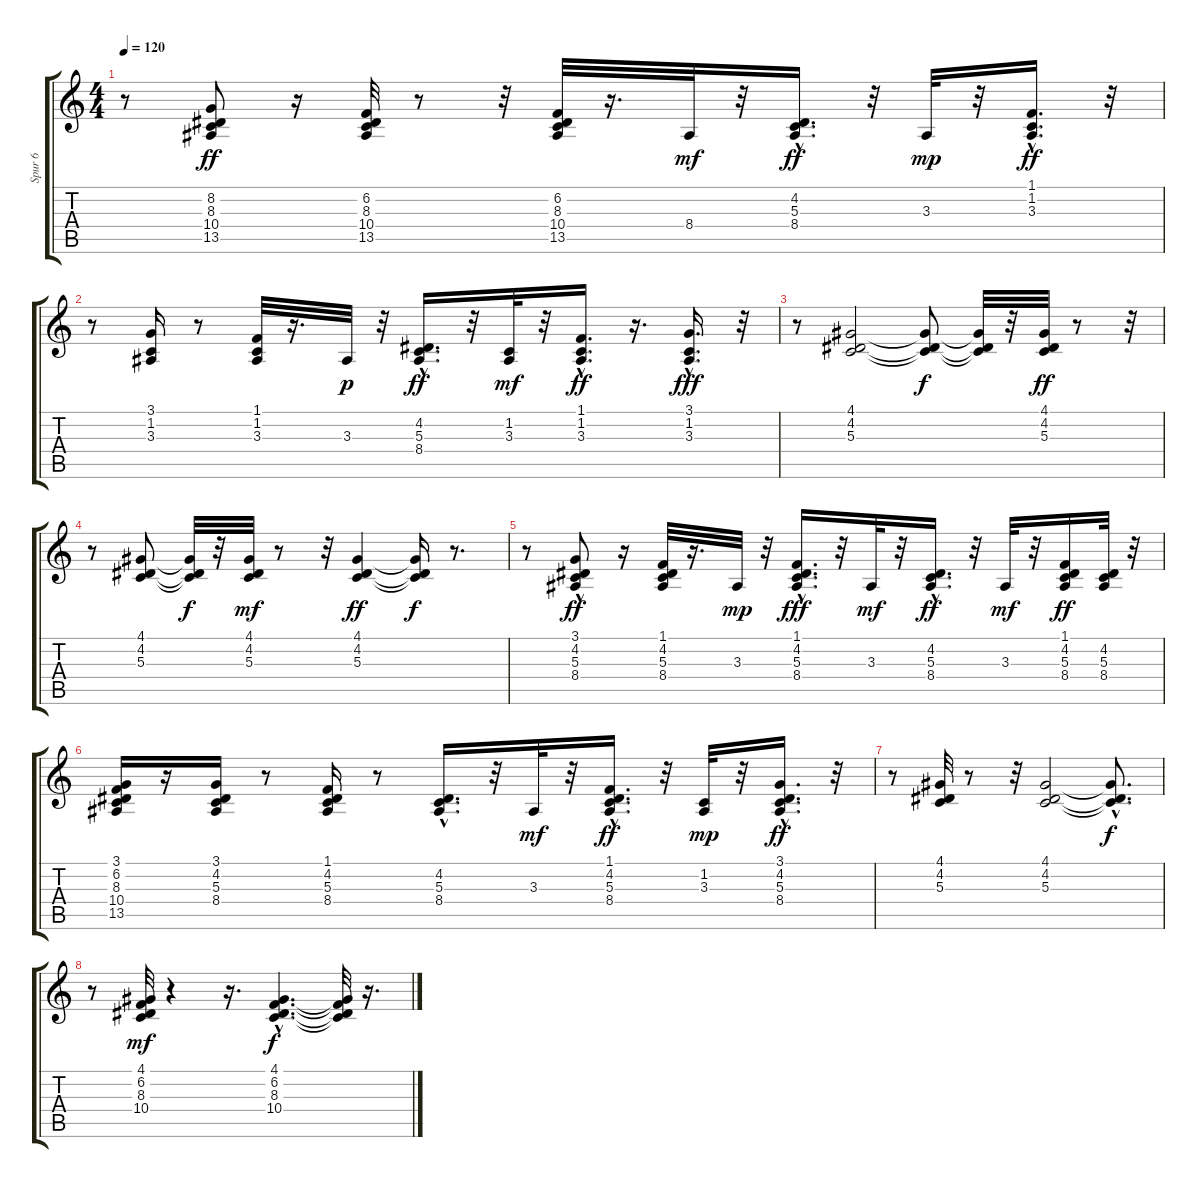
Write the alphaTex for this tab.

\track ("Spur 6" "Spur 6") {instrument electricgrandpiano}
\staff {score tabs}
\tuning (E4 B3 G3 D3 A2 E2) {hide}
\ts (4 4)
\tempo 120
\clef g2
\ks c
r.8{dy fff} (8.2 8.3 10.4 13.5).8{dy ff} r.16 (6.2 8.3 10.4 13.5).32 r.8 r.32 (6.2 8.3 10.4 13.5).32 r.16{d} 8.4.32{dy mf} r.32 (4.2{hac} 5.3{hac} 8.4).16{d dy ff} r.32 3.3.32{dy mp} r.32 (1.1 1.2 3.3{hac}).16{d dy ff} r.32 |
r.8 (3.1 1.2 3.3).16 r.8 (1.1 1.2 3.3).32 r.16{d} 3.3.32{dy p} r.32 (4.2{hac} 5.3 8.4).16{d dy ff} r.32 (1.2 3.3).32{dy mf} r.32 (1.1{hac} 1.2 3.3).16{d dy ff} r.16{d} (3.1{hac} 1.2 3.3{hac}).16{d dy fff} r.32 |
r.8 (4.1 4.2 5.3).2 (4.1{t} 4.2{t} 5.3{t}).8{dy f} (4.1{t} 4.2{t} 5.3{t}).32 r.32 (4.1 4.2 5.3).32{dy ff} r.8 r.32 |
r.8 (4.1 4.2 5.3).8 (4.1{t} 4.2{t} 5.3{t}).32{dy f} r.32 (4.1 4.2 5.3).32{dy mf} r.8 r.32 (4.1 4.2 5.3).4{dy ff} (4.1{t} 4.2{t} 5.3{t}).16{dy f} r.8{d} |
r.8 (3.1 4.2 5.3 8.4{hac}).8{dy ff} r.16 (1.1 4.2 5.3 8.4).32 r.16{d} 3.3.32{dy mp} r.32 (1.1{hac} 4.2 5.3 8.4).16{d dy fff} r.32 3.3.32{dy mf} r.32 (4.2{hac} 5.3 8.4).16{d dy ff} r.32 3.3.32{dy mf} r.32 (1.1 4.2 5.3 8.4).16{dy ff} (4.2 5.3 8.4).32 r.32 |
(3.1 6.2 8.3 10.4 13.5).16 r.16 (3.1 4.2 5.3 8.4).16 r.8 (1.1 4.2 5.3 8.4).16 r.8 (4.2{hac} 5.3 8.4).16{d} r.32 3.3.32{dy mf} r.32 (1.1{hac} 4.2 5.3 8.4).16{d dy ff} r.32 (1.2 3.3).32{dy mp} r.32 (3.1{hac} 4.2{hac} 5.3{hac} 8.4{hac}).16{d dy ff} r.32 |
r.8 (4.1 4.2 5.3).32 r.8 r.32 (4.1 4.2 5.3).2 (4.1{hac t} 4.2{hac t} 5.3{t}).8{d dy f} |
r.8 (4.1 6.2 8.3 10.4).32{dy mf} r.4 r.16{d} (4.1{hac} 6.2{hac} 8.3{hac} 10.4{hac}).4{d dy f} (4.1{t} 6.2{t} 8.3{t} 10.4{t}).32 r.16{d}
